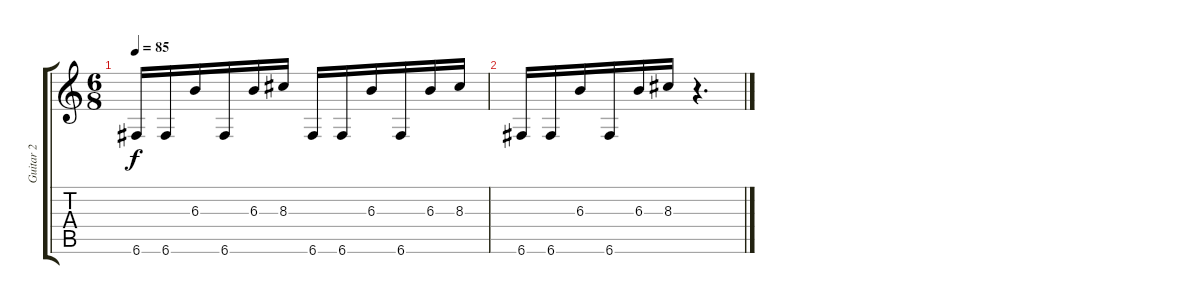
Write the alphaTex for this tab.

\track ("Guitar 2" "Guitar 2") {instrument distortionguitar}
\staff {score tabs}
\tuning (D4 A3 F3 C3 G2 C2) {hide}
\ts (6 8)
\tempo 85
\clef g2
\ks c
6.6.16{dy f} 6.6.16 6.3.16 6.6.16 6.3.16 8.3.16 6.6.16 6.6.16 6.3.16 6.6.16 6.3.16 8.3.16 |
6.6.16 6.6.16 6.3.16 6.6.16 6.3.16 8.3.16 r.4{d}
